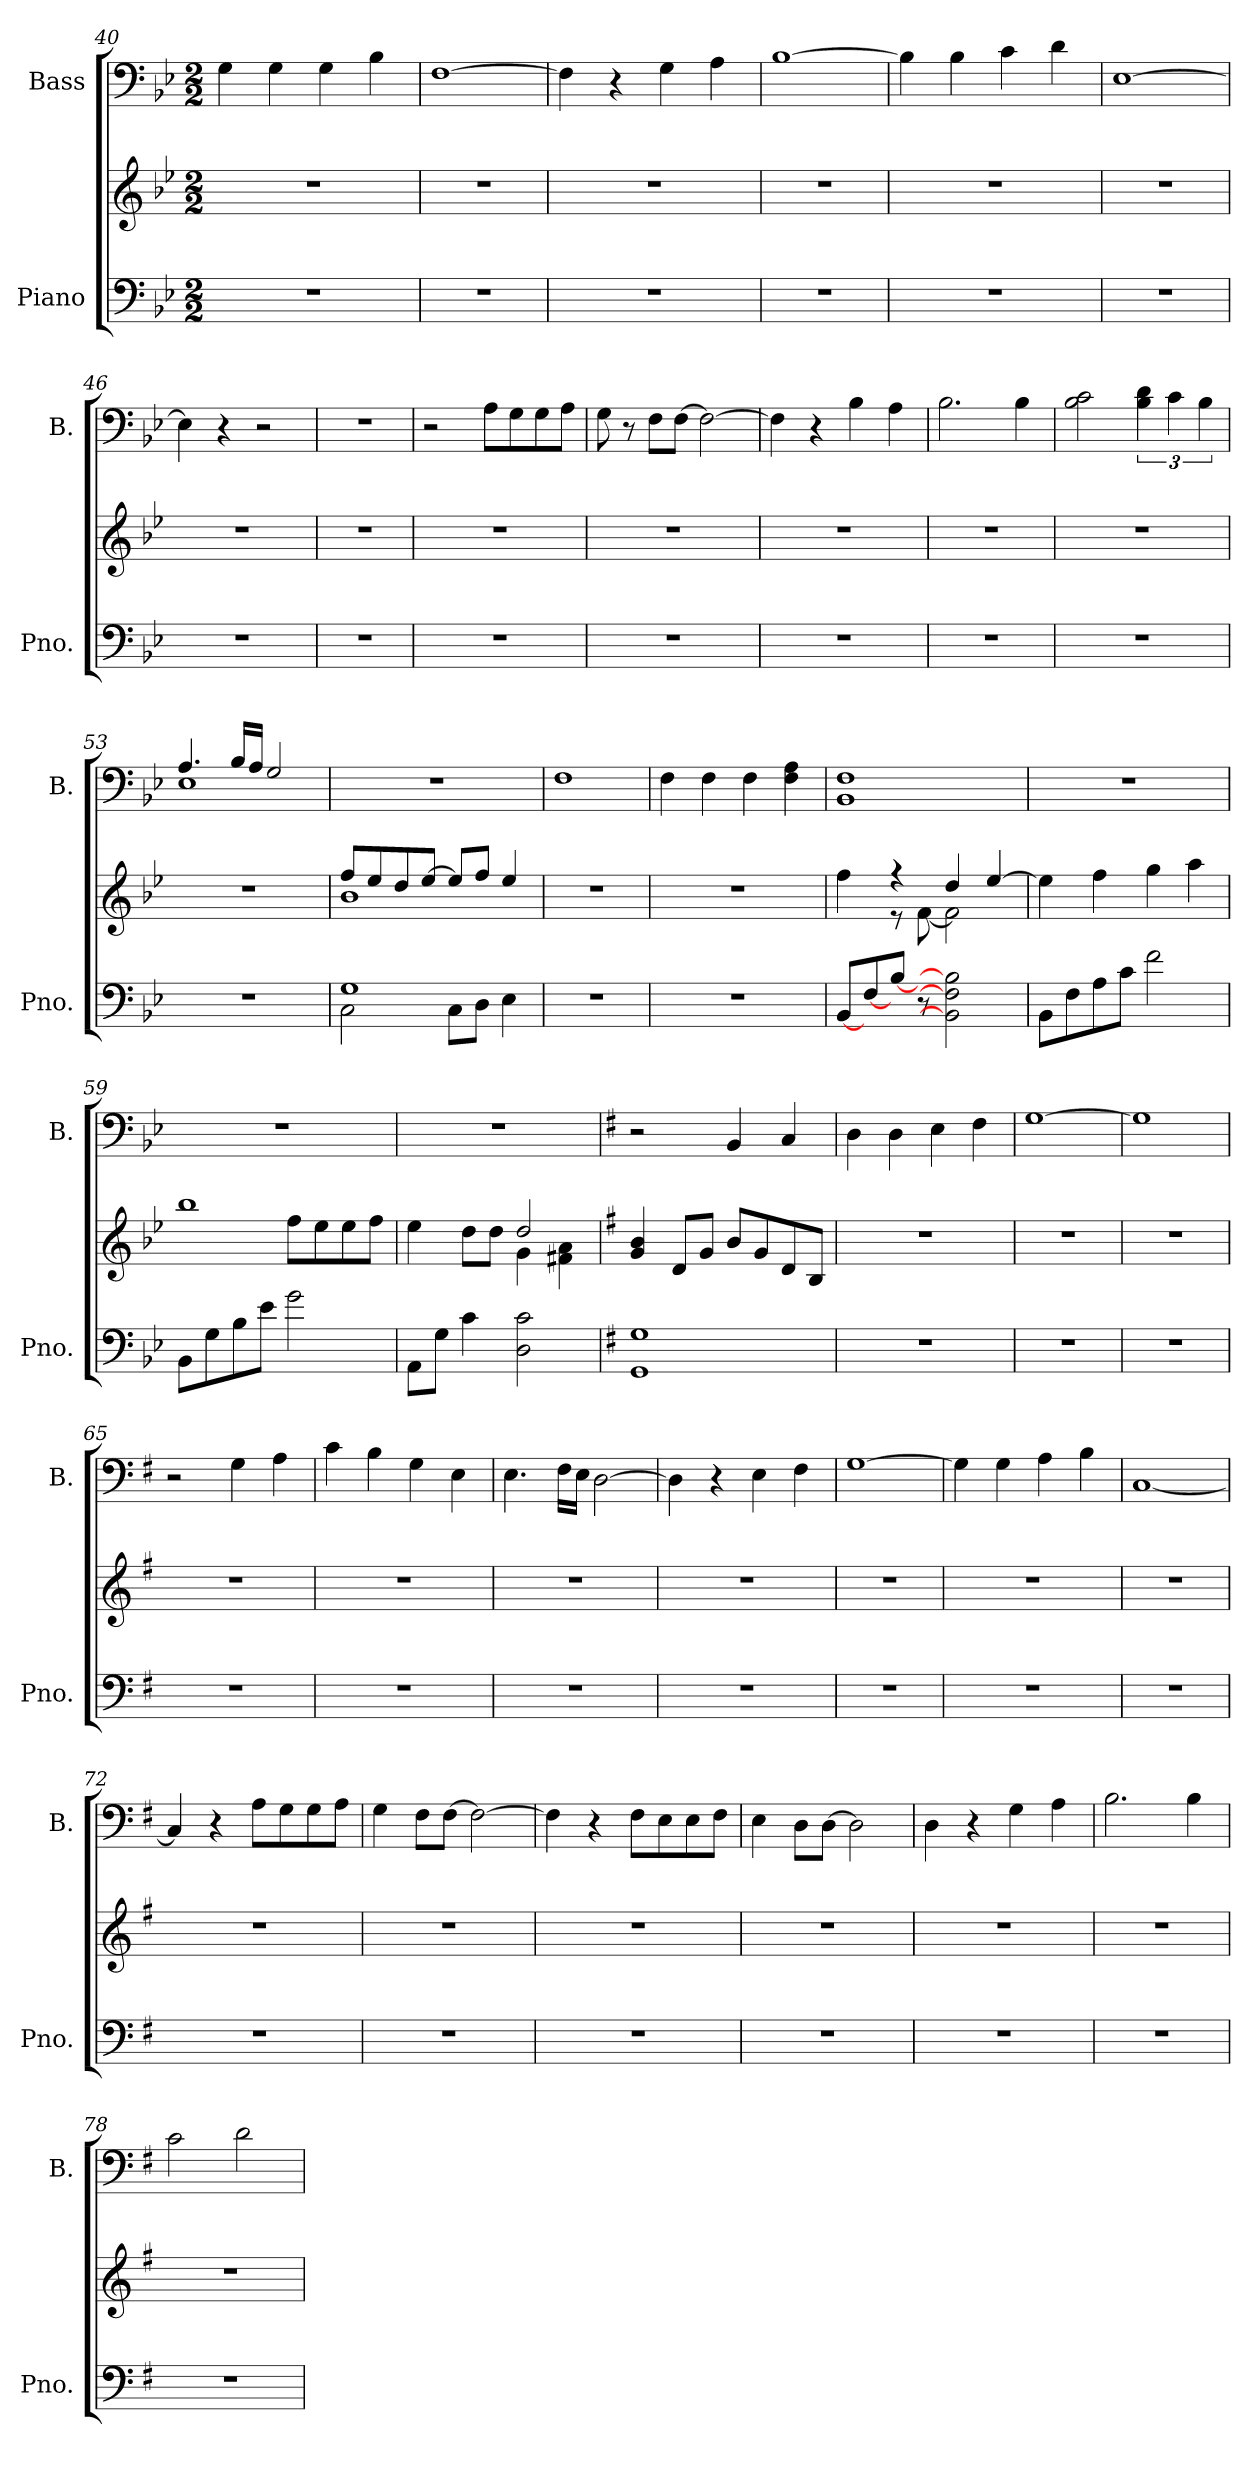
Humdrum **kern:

**kern	**kern	**kern
*part2	*part2	*part1
*staff3	*staff2	*staff1
*I"Piano	*	*I"Bass
*I'Pno.	*	*I'B.
*clefF4	*clefG2	*clefF4
*k[b-e-]	*k[b-e-]	*k[b-e-]
*M2/2	*M2/2	*M2/2
=40	=40	=40
1r	1r	4G\
.	.	4G\
.	.	4G\
.	.	4B-\
=41	=41	=41
1r	1r	[1F
=42	=42	=42
1r	1r	4F\]
.	.	4r
.	.	4G\
.	.	4A\
=43	=43	=43
1r	1r	[1B-
=44	=44	=44
1r	1r	4B-\]
.	.	4B-\
.	.	4c\
.	.	4d\
=45	=45	=45
1r	1r	[1E-
=46	=46	=46
1r	1r	4E-\]
.	.	4r
.	.	2r
=47	=47	=47
1r	1r	1r
=48	=48	=48
1r	1r	2r
.	.	8A\L
.	.	8G\
.	.	8G\
.	.	8A\J
=49	=49	=49
1r	1r	8G\
.	.	8r
.	.	8F\L
.	.	[8F\J
.	.	2F\_
!!LO:LB:g=z
=50	=50	=50
1r	1r	4F\]
.	.	4r
.	.	4B-\
.	.	4A\
=51	=51	=51
1r	1r	2.B-\
.	.	4B-\
=52	=52	=52
1r	1r	2B-\ 2c\
.	.	6B-\ 6d\
.	.	6c\
.	.	6B-\
=53	=53	=53
*	*	*^
1r	1r	4.A/	1E-
.	.	16B-/LL	.
.	.	16A/JJ	.
.	.	2G/	.
*	*	*v	*v
=54	=54	=54
*^	*^	*
1G	2C\	8ff/L	1b-	1r
.	.	8ee-/	.	.
.	.	8dd/	.	.
.	.	[8ee-/J	.	.
.	8C\L	8ee-/L]	.	.
.	8D\J	8ff/J	.	.
.	4E-\	4ee-/	.	.
*v	*v	*	*	*
*	*v	*v	*
=55	=55	=55
1r	1r	1F
=56	=56	=56
1r	1r	4F\
.	.	4F\
.	.	4F\
.	.	4F\ 4A\
=57	=57	=57
*	*^	*
[8BB-/L	4ff\	4ryy	1BB- 1F
[8F/	.	.	.
[8B-/J	4r	8r	.
8r	.	[8f\	.
2BB-\] 2F\] 2B-\]	4dd/	2f\]	.
.	[4ee-/	.	.
*	*v	*v	*
!!LO:LB:g=z
=58	=58	=58
8BB-\L	4ee-\]	1r
8F\	.	.
8A\	4ff\	.
8c\J	.	.
2f\	4gg\	.
.	4aa\	.
=59	=59	=59
*	*^	*
8BB-\L	1bb-	2ryy	1r
8G\	.	.	.
8B-\	.	.	.
8e-\J	.	.	.
2g\	.	8ff\L	.
.	.	8ee-\	.
.	.	8ee-\	.
.	.	8ff\J	.
=60	=60	=60	=60
8AA\L	4ee-\	2ryy	1r
8G\J	.	.	.
4c\	8dd\L	.	.
.	8dd\J	.	.
2D\ 2c\	2dd/	4g\	.
.	.	4f#X\ 4a\	.
*	*v	*v	*
=61	=61	=61
*k[f#]	*k[f#]	*k[f#]
1GG 1G	4g/ 4b/	2r
.	8d/L	.
.	8g/J	.
.	8b/L	4BB/
.	8g/	.
.	8d/	4C/
.	8B/J	.
=62	=62	=62
1r	1r	4D\
.	.	4D\
.	.	4E\
.	.	4F#\
=63	=63	=63
1r	1r	[1G
=64	=64	=64
1r	1r	1G]
!!LO:LB:g=z
=65	=65	=65
1r	1r	2r
.	.	4G\
.	.	4A\
=66	=66	=66
1r	1r	4c\
.	.	4B\
.	.	4G\
.	.	4E\
=67	=67	=67
1r	1r	4.E\
.	.	16F#\LL
.	.	16E\JJ
.	.	[2D\
=68	=68	=68
1r	1r	4D\]
.	.	4r
.	.	4E\
.	.	4F#\
=69	=69	=69
1r	1r	[1G
=70	=70	=70
1r	1r	4G\]
.	.	4G\
.	.	4A\
.	.	4B\
=71	=71	=71
1r	1r	[1C
=72	=72	=72
1r	1r	4C/]
.	.	4r
.	.	8A\L
.	.	8G\
.	.	8G\
.	.	8A\J
=73	=73	=73
1r	1r	4G\
.	.	8F#\L
.	.	[8F#\J
.	.	2F#\_
!!LO:PB:g=z
=74	=74	=74
1r	1r	4F#\]
.	.	4r
.	.	8F#\L
.	.	8E\
.	.	8E\
.	.	8F#\J
=75	=75	=75
1r	1r	4E\
.	.	8D\L
.	.	[8D\J
.	.	2D\]
=76	=76	=76
1r	1r	4D\
.	.	4r
.	.	4G\
.	.	4A\
=77	=77	=77
1r	1r	2.B\
.	.	4B\
=78	=78	=78
1r	1r	2c\
.	.	2d\
=	=	=
*-	*-	*-
